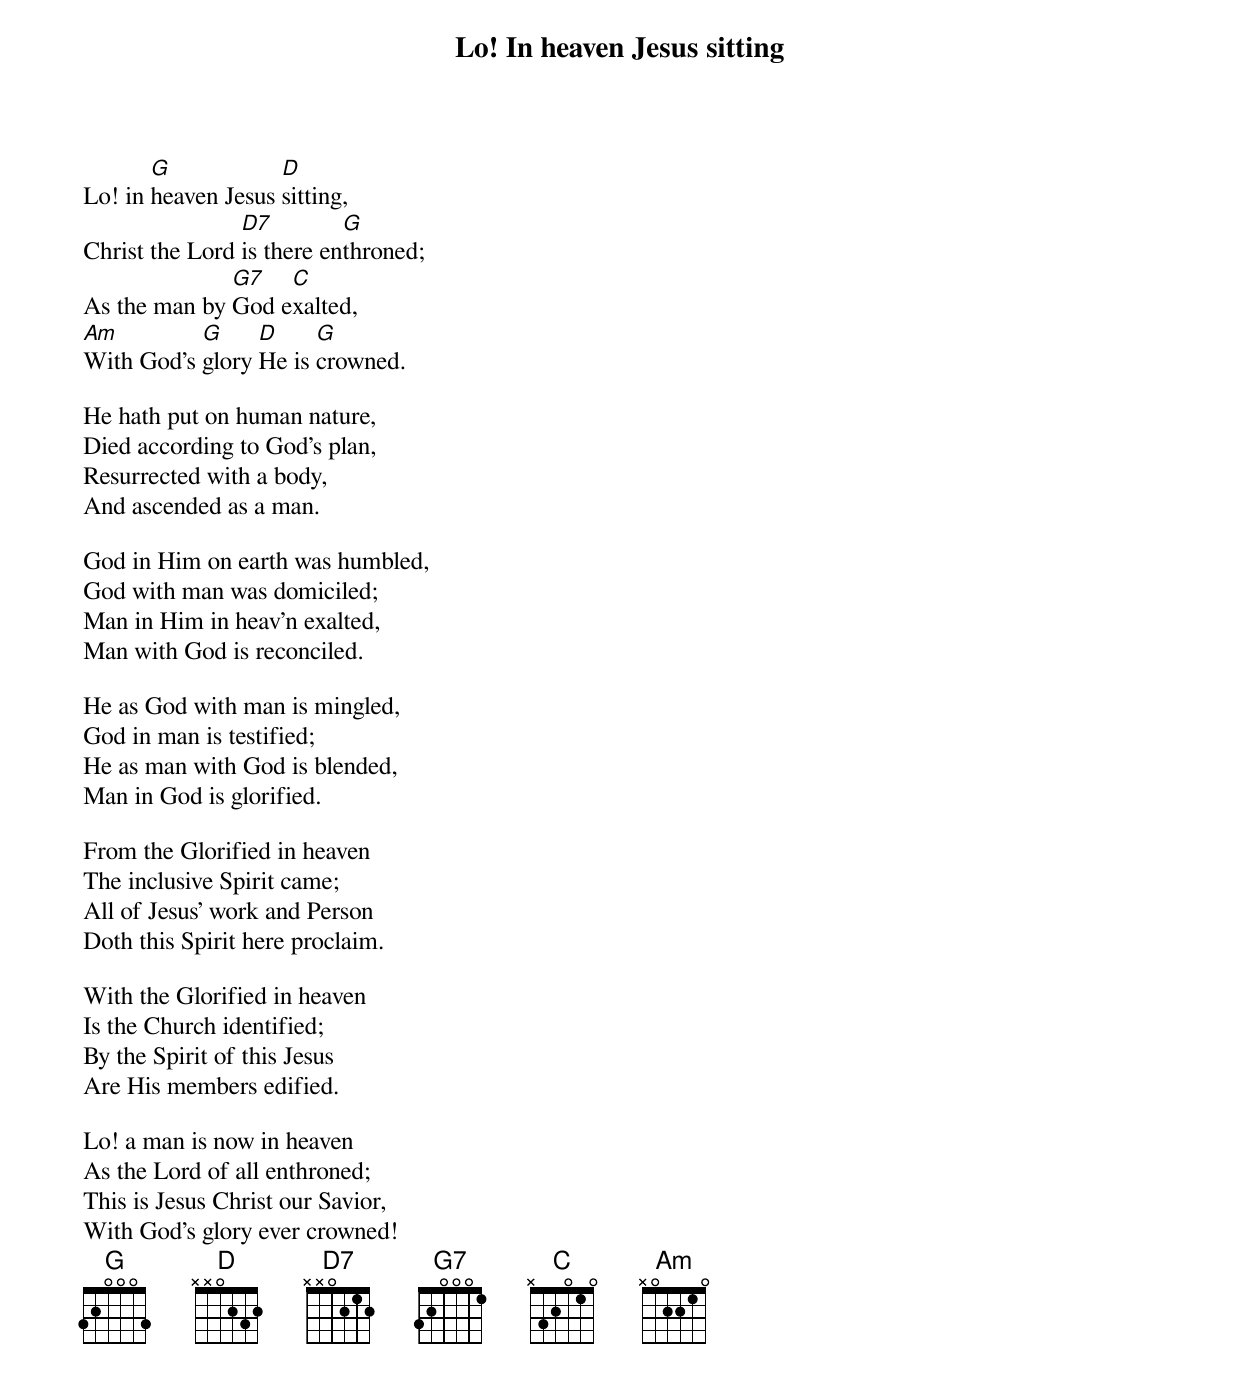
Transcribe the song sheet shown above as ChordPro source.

{title: Lo! In heaven Jesus sitting}
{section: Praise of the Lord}
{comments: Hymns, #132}

Lo! in [G]heaven Jesus [D]sitting,
Christ the Lord [D7]is there en[G]throned;
As the man by [G7]God e[C]xalted,
[Am]With God’s [G]glory [D]He is [G]crowned.

He hath put on human nature,
Died according to God’s plan,
Resurrected with a body,
And ascended as a man.

God in Him on earth was humbled,
God with man was domiciled;
Man in Him in heav’n exalted,
Man with God is reconciled.

He as God with man is mingled,
God in man is testified;
He as man with God is blended,
Man in God is glorified.

From the Glorified in heaven
The inclusive Spirit came;
All of Jesus’ work and Person
Doth this Spirit here proclaim.

With the Glorified in heaven
Is the Church identified;
By the Spirit of this Jesus
Are His members edified.

Lo! a man is now in heaven
As the Lord of all enthroned;
This is Jesus Christ our Savior,
With God’s glory ever crowned!
